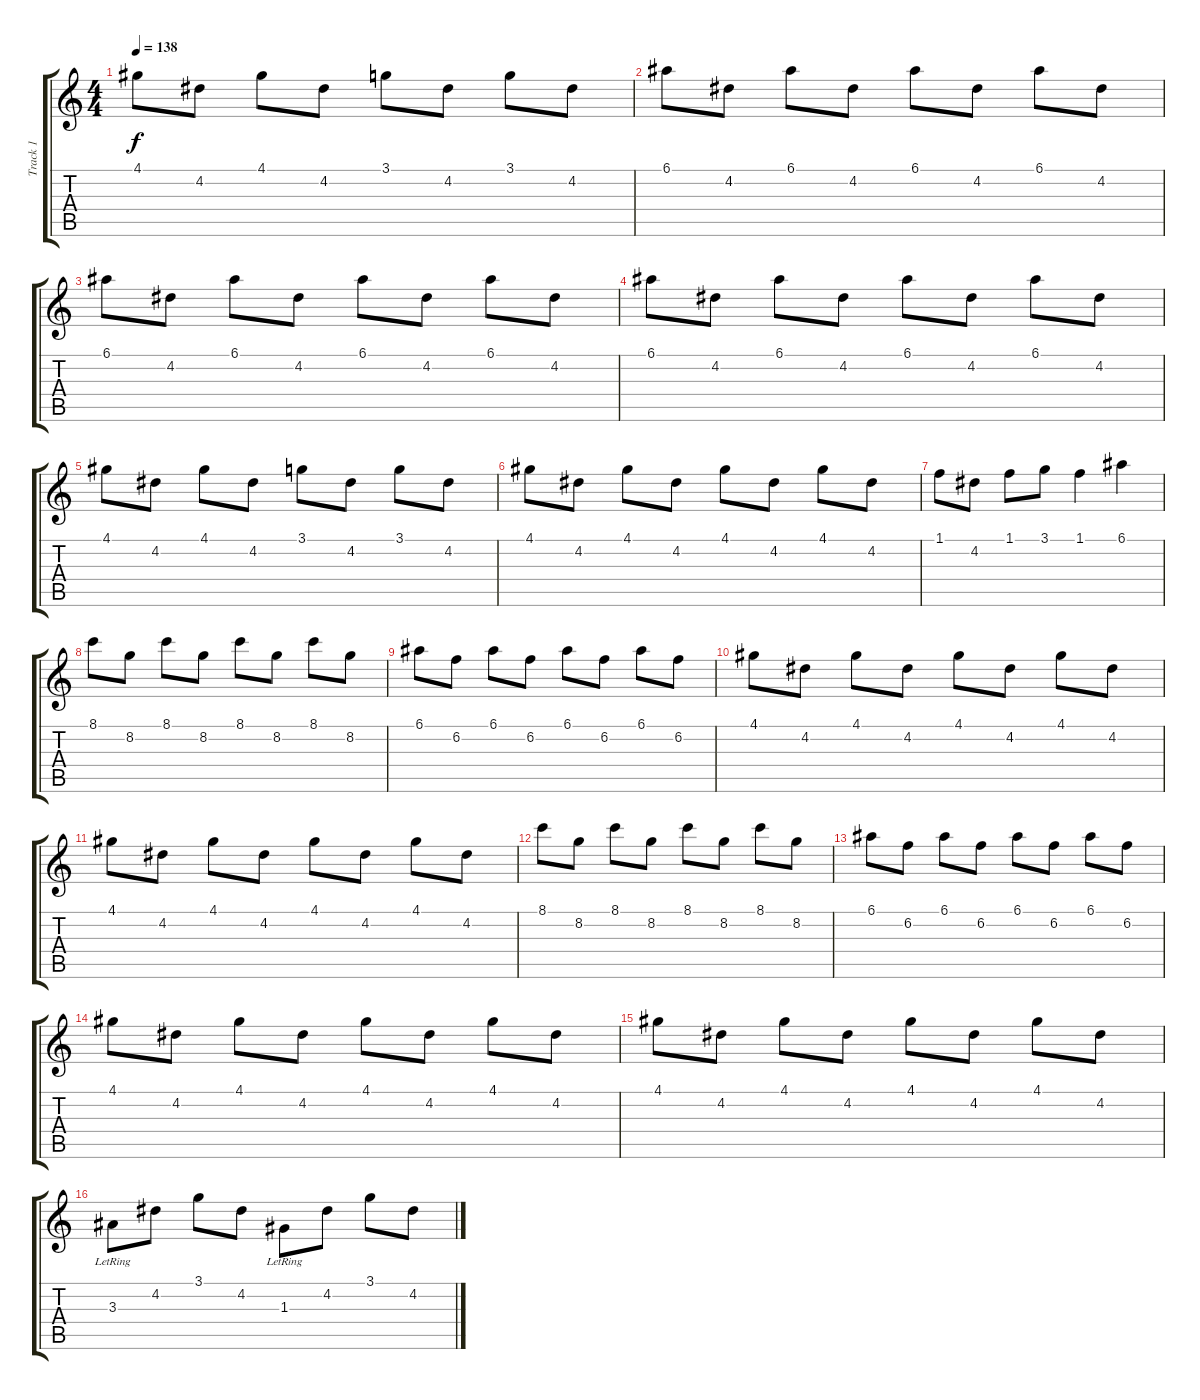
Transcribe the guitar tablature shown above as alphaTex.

\track ("Track 1" "Track 1") {instrument acousticguitarsteel}
\staff {score tabs}
\tuning (E4 B3 G3 D3 A2 E2) {hide}
\ts (4 4)
\tempo 138
\clef g2
\ks c
4.1.8{dy f} 4.2.8 4.1.8 4.2.8 3.1.8 4.2.8 3.1.8 4.2.8 |
6.1.8 4.2.8 6.1.8 4.2.8 6.1.8 4.2.8 6.1.8 4.2.8 |
6.1.8 4.2.8 6.1.8 4.2.8 6.1.8 4.2.8 6.1.8 4.2.8 |
6.1.8 4.2.8 6.1.8 4.2.8 6.1.8 4.2.8 6.1.8 4.2.8 |
4.1.8 4.2.8 4.1.8 4.2.8 3.1.8 4.2.8 3.1.8 4.2.8 |
4.1.8 4.2.8 4.1.8 4.2.8 4.1.8 4.2.8 4.1.8 4.2.8 |
1.1.8 4.2.8 1.1.8 3.1.8 1.1.4 6.1.4 |
8.1.8 8.2.8 8.1.8 8.2.8 8.1.8 8.2.8 8.1.8 8.2.8 |
6.1.8 6.2.8 6.1.8 6.2.8 6.1.8 6.2.8 6.1.8 6.2.8 |
4.1.8 4.2.8 4.1.8 4.2.8 4.1.8 4.2.8 4.1.8 4.2.8 |
4.1.8 4.2.8 4.1.8 4.2.8 4.1.8 4.2.8 4.1.8 4.2.8 |
8.1.8 8.2.8 8.1.8 8.2.8 8.1.8 8.2.8 8.1.8 8.2.8 |
6.1.8 6.2.8 6.1.8 6.2.8 6.1.8 6.2.8 6.1.8 6.2.8 |
4.1.8 4.2.8 4.1.8 4.2.8 4.1.8 4.2.8 4.1.8 4.2.8 |
4.1.8 4.2.8 4.1.8 4.2.8 4.1.8 4.2.8 4.1.8 4.2.8 |
3.3{lr}.8 4.2.8 3.1.8 4.2.8 1.3{lr}.8 4.2.8 3.1.8 4.2.8
